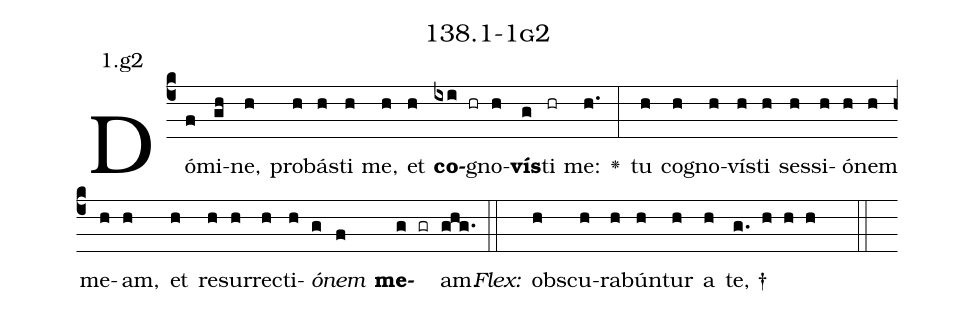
name: 138.1-1g2;
annotation: 1.g2;
%%
(c4)Dó(f)mi(gh)ne,(h) pro(h)bás(h)ti(h) me,(h) et(h) <b>co</b>(ixi hr)gno(h)<b>vís</b>(g)ti(hr) me:(h.) <v>\greheightstar</v>(:) tu(h) co(h)gno(h)vís(h)ti(h) ses(h)si(h)ó(h)nem(h) me(h)am,(h) et(h) re(h)sur(h)rec(h)ti(h)<i>ó</i>(g)<i>nem</i>(f) <b>me</b>(g gr)am.(ghg.) (::)
<i>Flex:</i>()  obs(h)cu(h)ra(h)bún(h)tur(h) a(h) te, †(g. h h h  ::)

%E(h) u(h) o(g) u(f) a(g) e.(ghg.) (::)
